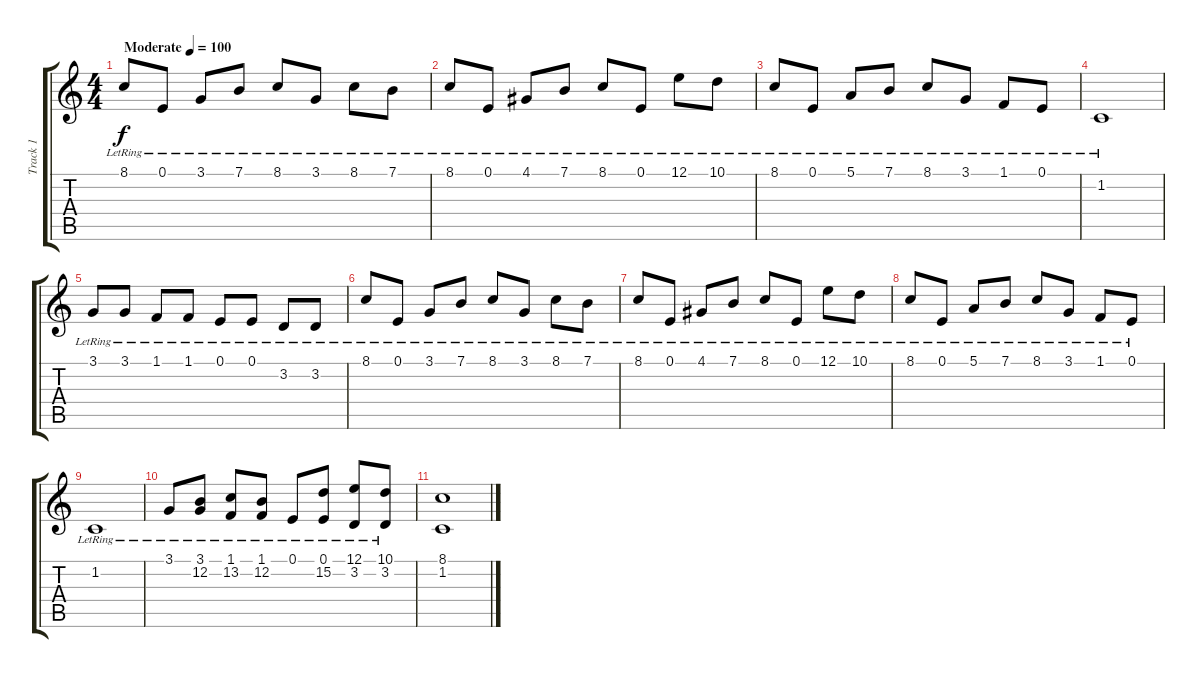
\track ("Track 1" "Track 1") {instrument acousticgrandpiano}
\staff {score tabs}
\tuning (E4 B3 G3 D3 A2 E2) {hide}
\ts (4 4)
\tempo (100 "Moderate")
\clef g2
\ks c
8.1{lr}.8{dy f instrument acousticgrandpiano} 0.1{lr}.8 3.1{lr}.8 7.1{lr}.8 8.1{lr}.8 3.1{lr}.8 8.1{lr}.8 7.1{lr}.8 |
8.1{lr}.8 0.1{lr}.8 4.1{lr}.8 7.1{lr}.8 8.1{lr}.8 0.1{lr}.8 12.1{lr}.8 10.1{lr}.8 |
8.1{lr}.8 0.1{lr}.8 5.1{lr}.8 7.1{lr}.8 8.1{lr}.8 3.1{lr}.8 1.1{lr}.8 0.1{lr}.8 |
1.2{lr}.1 |
3.1{lr}.8 3.1{lr}.8 1.1{lr}.8 1.1{lr}.8 0.1{lr}.8 0.1{lr}.8 3.2{lr}.8 3.2{lr}.8 |
8.1{lr}.8 0.1{lr}.8 3.1{lr}.8 7.1{lr}.8 8.1{lr}.8 3.1{lr}.8 8.1{lr}.8 7.1{lr}.8 |
8.1{lr}.8 0.1{lr}.8 4.1{lr}.8 7.1{lr}.8 8.1{lr}.8 0.1{lr}.8 12.1{lr}.8 10.1{lr}.8 |
8.1{lr}.8 0.1{lr}.8 5.1{lr}.8 7.1{lr}.8 8.1{lr}.8 3.1{lr}.8 1.1{lr}.8 0.1{lr}.8 |
1.2{lr}.1 |
3.1{lr}.8 (3.1{lr} 12.2{lr}).8 (1.1{lr} 13.2{lr}).8 (1.1{lr} 12.2{lr}).8 0.1{lr}.8 (0.1{lr} 15.2).8 (12.1{lr} 3.2{lr}).8 (10.1{lr} 3.2{lr}).8 |
(8.1 1.2).1
